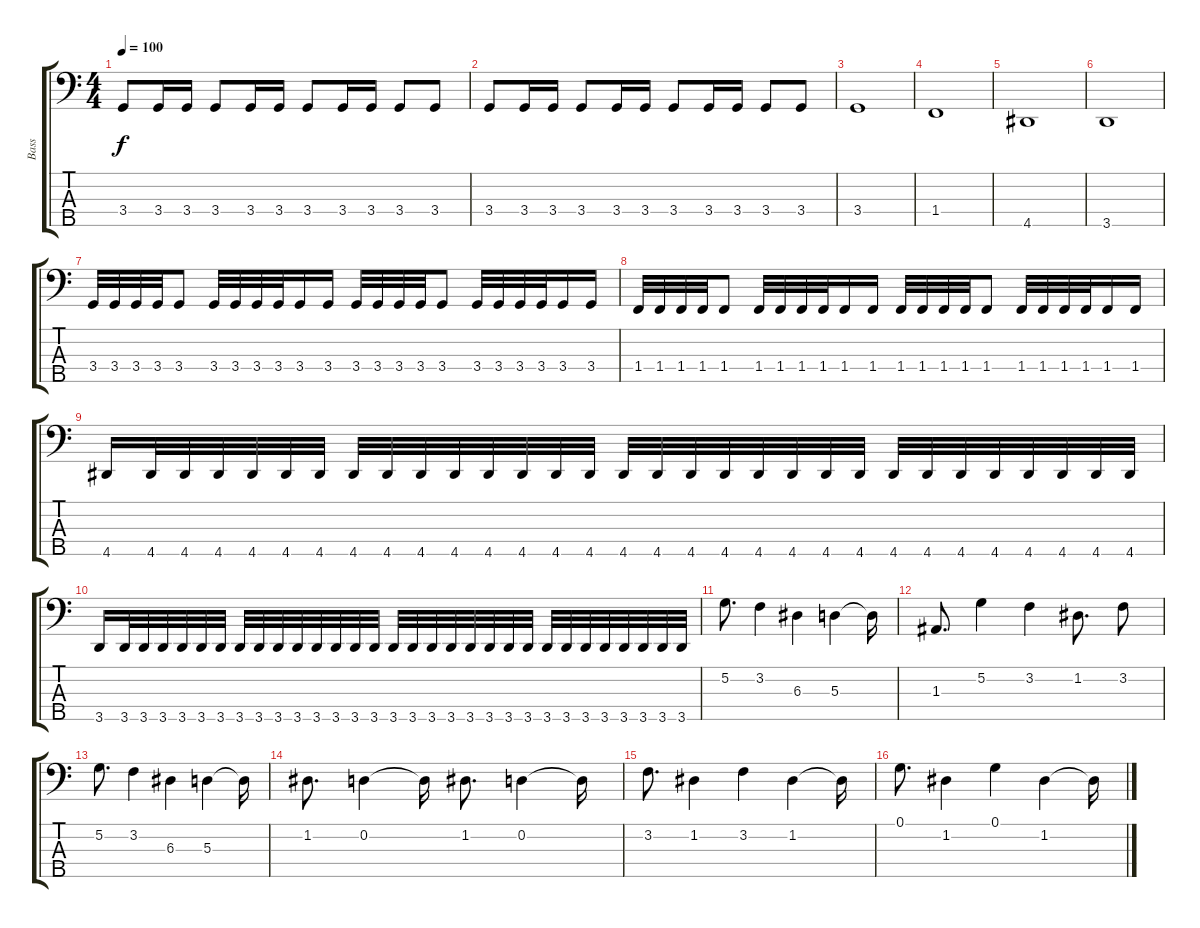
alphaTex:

\track ("Bass" "Bass") {instrument electricbassfinger}
\staff {score tabs}
\tuning (G2 D2 A1 E1 B0) {hide}
\ts (4 4)
\tempo 100
\clef f4
\ks c
3.4.8{dy f} 3.4.16 3.4.16 3.4.8 3.4.16 3.4.16 3.4.8 3.4.16 3.4.16 3.4.8 3.4.8 |
3.4.8 3.4.16 3.4.16 3.4.8 3.4.16 3.4.16 3.4.8 3.4.16 3.4.16 3.4.8 3.4.8 |
\section ("" "")
3.4.1{volume 14} |
1.4.1 |
4.5.1 |
3.5.1 |
3.4.32 3.4.32 3.4.32 3.4.32 3.4.8 3.4.32 3.4.32 3.4.32 3.4.32 3.4.16 3.4.16 3.4.32 3.4.32 3.4.32 3.4.32 3.4.8 3.4.32 3.4.32 3.4.32 3.4.32 3.4.16 3.4.16 |
1.4.32 1.4.32 1.4.32 1.4.32 1.4.8 1.4.32 1.4.32 1.4.32 1.4.32 1.4.16 1.4.16 1.4.32 1.4.32 1.4.32 1.4.32 1.4.8 1.4.32 1.4.32 1.4.32 1.4.32 1.4.16 1.4.16 |
4.5.16 4.5.32 4.5.32 4.5.32 4.5.32 4.5.32 4.5.32 4.5.32 4.5.32 4.5.32 4.5.32 4.5.32 4.5.32 4.5.32 4.5.32 4.5.32 4.5.32 4.5.32 4.5.32 4.5.32 4.5.32 4.5.32 4.5.32 4.5.32 4.5.32 4.5.32 4.5.32 4.5.32 4.5.32 4.5.32 4.5.32 |
3.5.16 3.5.32 3.5.32 3.5.32 3.5.32 3.5.32 3.5.32 3.5.32 3.5.32 3.5.32 3.5.32 3.5.32 3.5.32 3.5.32 3.5.32 3.5.32 3.5.32 3.5.32 3.5.32 3.5.32 3.5.32 3.5.32 3.5.32 3.5.32 3.5.32 3.5.32 3.5.32 3.5.32 3.5.32 3.5.32 3.5.32 |
5.2.8{d} 3.2.4 6.3.4 5.3.4 5.3{t}.16 |
1.3.8{d} 5.2.4 3.2.4 1.2.8{d} 3.2.8 |
5.2.8{d} 3.2.4 6.3.4 5.3.4 5.3{t}.16 |
1.2.8{d} 0.2.4 0.2{t}.16 1.2.8{d} 0.2.4 0.2{t}.16 |
3.2.8{d} 1.2.4 3.2.4 1.2.4 1.2{t}.16 |
0.1.8{d} 1.2.4 0.1.4 1.2.4 1.2{t}.16
